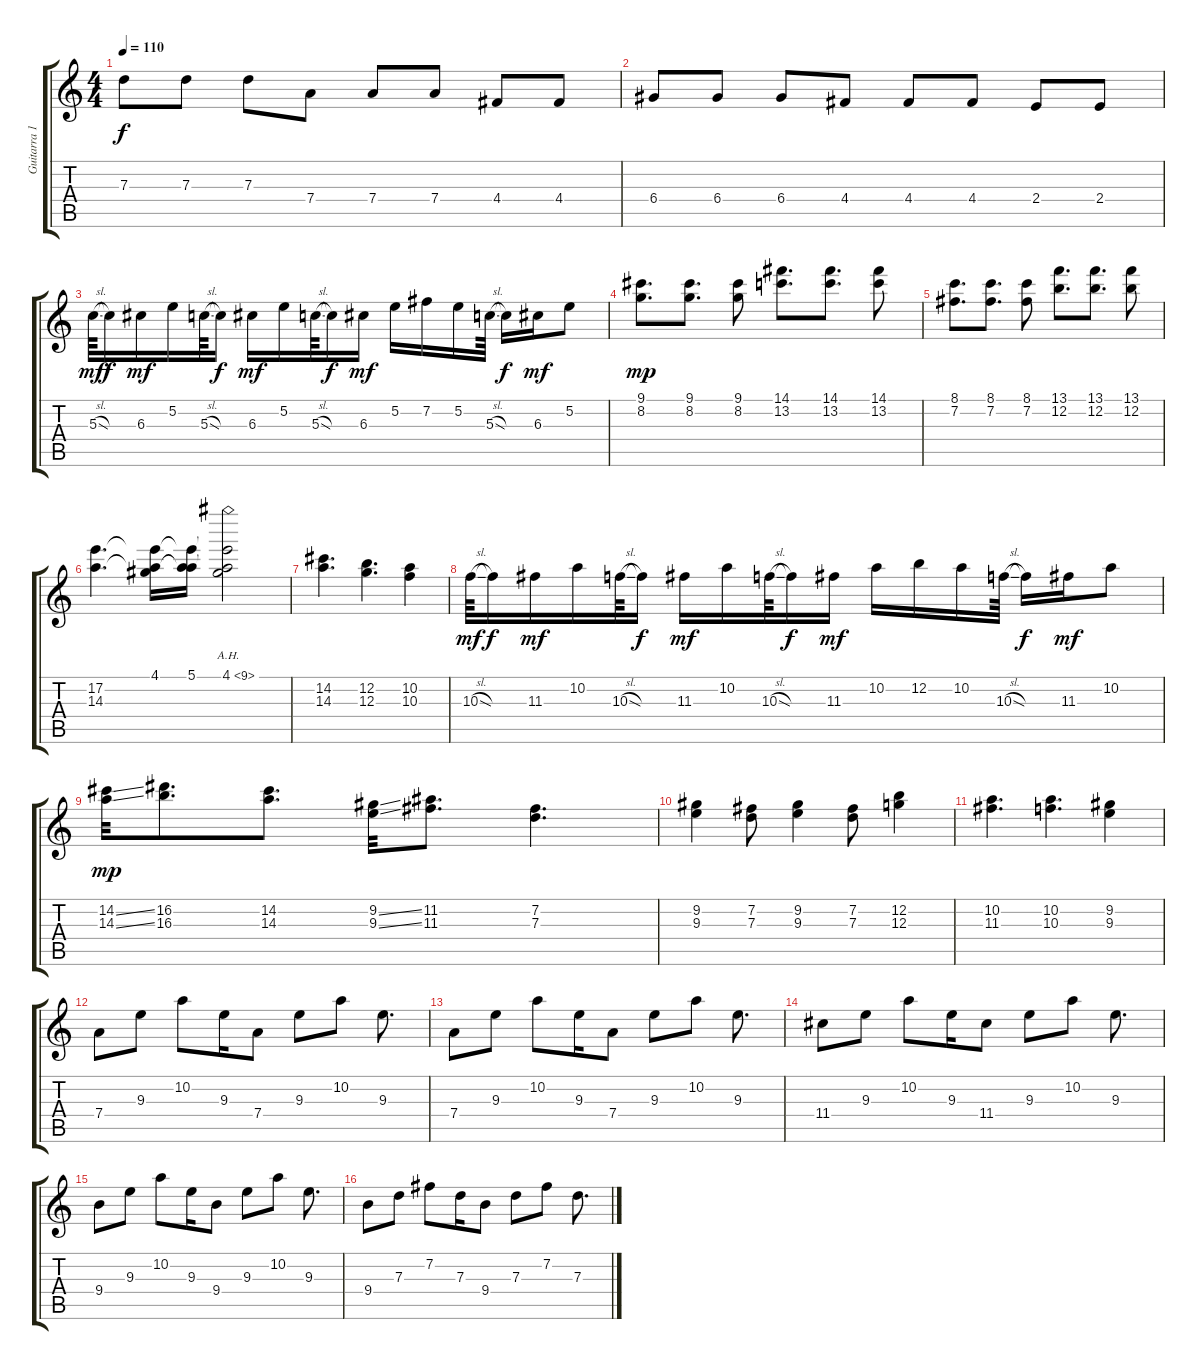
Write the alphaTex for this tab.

\track ("Guitarra 1" "Guitarra 1") {instrument distortionguitar}
\staff {score tabs}
\tuning (E4 B3 G3 D3 A2 E2) {hide}
\ts (4 4)
\tempo 110
\clef g2
\ks c
7.3.8{dy f} 7.3.8 7.3.8 7.4.8 7.4.8 7.4.8 4.4.8 4.4.8 |
6.4.8 6.4.8 6.4.8 4.4.8 4.4.8 4.4.8 2.4.8 2.4.8 |
5.3{sl}.64{dy mf} 5.3{t}.16{dy f} 6.3.16{dy mf} 5.2.16 5.3{sl}.64 5.3{t}.16{dy f} 6.3.16{dy mf} 5.2.16 5.3{sl}.64 5.3{t}.16{dy f} 6.3.16{dy mf} 5.2.16 7.2.16 5.2.16 5.3{sl}.64 5.3{t}.16{dy f} 6.3.16{dy mf} 5.2.8 |
(9.1 8.2).8{d dy mp} (9.1 8.2).8{d} (9.1 8.2).8 (14.1 13.2).8{d} (14.1 13.2).8{d} (14.1 13.2).8 |
(8.1 7.2).8{d} (8.1 7.2).8{d} (8.1 7.2).8 (13.1 12.2).8{d} (13.1 12.2).8{d} (13.1 12.2).8 |
(17.2 14.3).4{d} (4.1 17.2{t} 14.3{t}).16 (5.1 17.2{t} 14.3{t}).16 (4.1{ah 5} 17.2{t} 14.3{t}).2 |
(14.2 14.3).4{d} (12.2 12.3).4{d} (10.2 10.3).4 |
10.3{sl}.64{dy mf} 10.3{t}.16{dy f} 11.3.16{dy mf} 10.2.16 10.3{sl}.64 10.3{t}.16{dy f} 11.3.16{dy mf} 10.2.16 10.3{sl}.64 10.3{t}.16{dy f} 11.3.16{dy mf} 10.2.16 12.2.16 10.2.16 10.3{sl}.64 10.3{t}.16{dy f} 11.3.16{dy mf} 10.2.8 |
(14.2{ss} 14.3{ss}).32{dy mp} (16.2 16.3).8{d} (14.2 14.3).8{d} (9.2{ss} 9.3{ss}).32 (11.2 11.3).8{d} (7.2 7.3).4{d} |
(9.2 9.3).4 (7.2 7.3).8 (9.2 9.3).4 (7.2 7.3).8 (12.2 12.3).4 |
(10.2 11.3).4{d} (10.2 10.3).4{d} (9.2 9.3).4 |
7.4.8 9.3.8 10.2.8 9.3.16 7.4.8 9.3.8 10.2.8 9.3.8{d} |
7.4.8 9.3.8 10.2.8 9.3.16 7.4.8 9.3.8 10.2.8 9.3.8{d} |
11.4.8 9.3.8 10.2.8 9.3.16 11.4.8 9.3.8 10.2.8 9.3.8{d} |
9.4.8 9.3.8 10.2.8 9.3.16 9.4.8 9.3.8 10.2.8 9.3.8{d} |
9.4.8 7.3.8 7.2.8 7.3.16 9.4.8 7.3.8 7.2.8 7.3.8{d}
